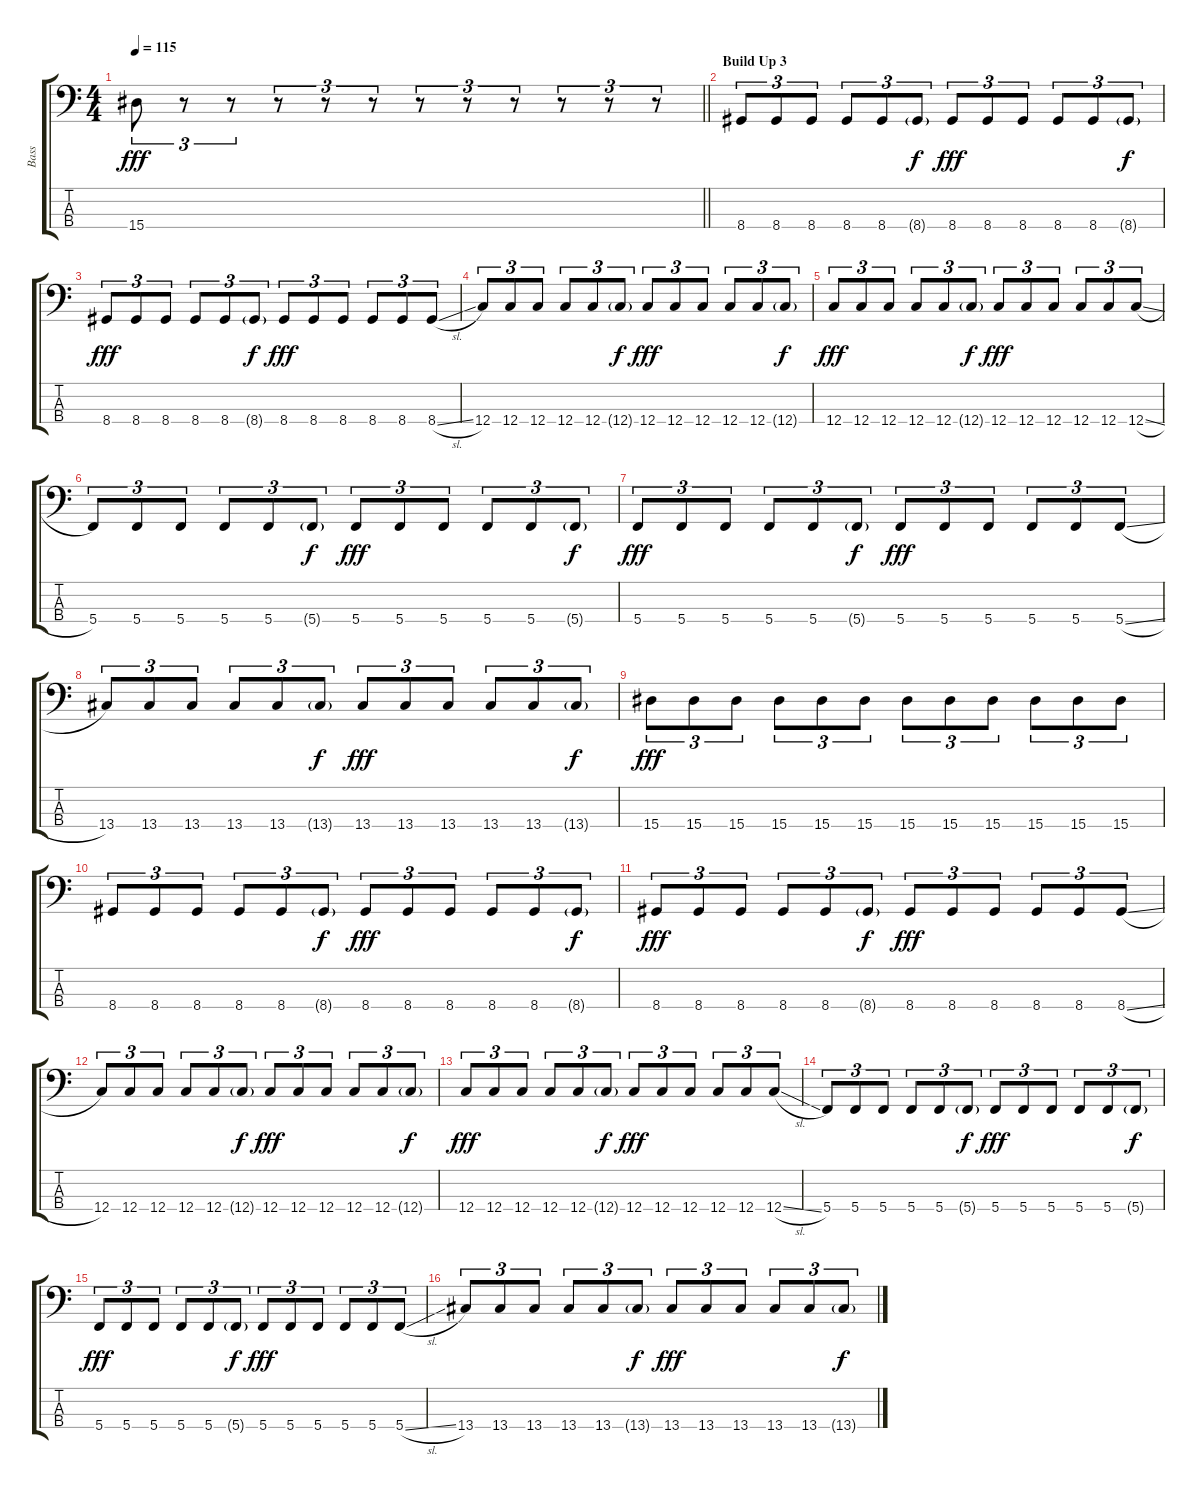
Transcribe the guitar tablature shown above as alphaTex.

\track ("Bass" "Bass") {instrument electricbassfinger}
\staff {score tabs}
\tuning (F2 C2 G1 C1) {hide}
\ts (4 4)
\tempo 115
\clef f4
\barLineRight lightlight
\ks c
15.4.8{tu (3 2) dy fff} r.8{tu (3 2)} r.8{tu (3 2)} r.8{tu (3 2)} r.8{tu (3 2)} r.8{tu (3 2)} r.8{tu (3 2)} r.8{tu (3 2)} r.8{tu (3 2)} r.8{tu (3 2)} r.8{tu (3 2)} r.8{tu (3 2)} |
\section ("" "Build Up 3")
8.4.8{tu (3 2)} 8.4.8{tu (3 2)} 8.4.8{tu (3 2)} 8.4.8{tu (3 2)} 8.4.8{tu (3 2)} 8.4{g}.8{tu (3 2) dy f} 8.4.8{tu (3 2) dy fff} 8.4.8{tu (3 2)} 8.4.8{tu (3 2)} 8.4.8{tu (3 2)} 8.4.8{tu (3 2)} 8.4{g}.8{tu (3 2) dy f} |
8.4.8{tu (3 2) dy fff} 8.4.8{tu (3 2)} 8.4.8{tu (3 2)} 8.4.8{tu (3 2)} 8.4.8{tu (3 2)} 8.4{g}.8{tu (3 2) dy f} 8.4.8{tu (3 2) dy fff} 8.4.8{tu (3 2)} 8.4.8{tu (3 2)} 8.4.8{tu (3 2)} 8.4.8{tu (3 2)} 8.4{sl}.8{tu (3 2)} |
12.4.8{tu (3 2)} 12.4.8{tu (3 2)} 12.4.8{tu (3 2)} 12.4.8{tu (3 2)} 12.4.8{tu (3 2)} 12.4{g}.8{tu (3 2) dy f} 12.4.8{tu (3 2) dy fff} 12.4.8{tu (3 2)} 12.4.8{tu (3 2)} 12.4.8{tu (3 2)} 12.4.8{tu (3 2)} 12.4{g}.8{tu (3 2) dy f} |
12.4.8{tu (3 2) dy fff} 12.4.8{tu (3 2)} 12.4.8{tu (3 2)} 12.4.8{tu (3 2)} 12.4.8{tu (3 2)} 12.4{g}.8{tu (3 2) dy f} 12.4.8{tu (3 2) dy fff} 12.4.8{tu (3 2)} 12.4.8{tu (3 2)} 12.4.8{tu (3 2)} 12.4.8{tu (3 2)} 12.4{sl}.8{tu (3 2)} |
5.4.8{tu (3 2)} 5.4.8{tu (3 2)} 5.4.8{tu (3 2)} 5.4.8{tu (3 2)} 5.4.8{tu (3 2)} 5.4{g}.8{tu (3 2) dy f} 5.4.8{tu (3 2) dy fff} 5.4.8{tu (3 2)} 5.4.8{tu (3 2)} 5.4.8{tu (3 2)} 5.4.8{tu (3 2)} 5.4{g}.8{tu (3 2) dy f} |
5.4.8{tu (3 2) dy fff} 5.4.8{tu (3 2)} 5.4.8{tu (3 2)} 5.4.8{tu (3 2)} 5.4.8{tu (3 2)} 5.4{g}.8{tu (3 2) dy f} 5.4.8{tu (3 2) dy fff} 5.4.8{tu (3 2)} 5.4.8{tu (3 2)} 5.4.8{tu (3 2)} 5.4.8{tu (3 2)} 5.4{sl}.8{tu (3 2)} |
13.4.8{tu (3 2)} 13.4.8{tu (3 2)} 13.4.8{tu (3 2)} 13.4.8{tu (3 2)} 13.4.8{tu (3 2)} 13.4{g}.8{tu (3 2) dy f} 13.4.8{tu (3 2) dy fff} 13.4.8{tu (3 2)} 13.4.8{tu (3 2)} 13.4.8{tu (3 2)} 13.4.8{tu (3 2)} 13.4{g}.8{tu (3 2) dy f} |
15.4.8{tu (3 2) dy fff} 15.4.8{tu (3 2)} 15.4.8{tu (3 2)} 15.4.8{tu (3 2)} 15.4.8{tu (3 2)} 15.4.8{tu (3 2)} 15.4.8{tu (3 2)} 15.4.8{tu (3 2)} 15.4.8{tu (3 2)} 15.4.8{tu (3 2)} 15.4.8{tu (3 2)} 15.4.8{tu (3 2)} |
8.4.8{tu (3 2)} 8.4.8{tu (3 2)} 8.4.8{tu (3 2)} 8.4.8{tu (3 2)} 8.4.8{tu (3 2)} 8.4{g}.8{tu (3 2) dy f} 8.4.8{tu (3 2) dy fff} 8.4.8{tu (3 2)} 8.4.8{tu (3 2)} 8.4.8{tu (3 2)} 8.4.8{tu (3 2)} 8.4{g}.8{tu (3 2) dy f} |
8.4.8{tu (3 2) dy fff} 8.4.8{tu (3 2)} 8.4.8{tu (3 2)} 8.4.8{tu (3 2)} 8.4.8{tu (3 2)} 8.4{g}.8{tu (3 2) dy f} 8.4.8{tu (3 2) dy fff} 8.4.8{tu (3 2)} 8.4.8{tu (3 2)} 8.4.8{tu (3 2)} 8.4.8{tu (3 2)} 8.4{sl}.8{tu (3 2)} |
12.4.8{tu (3 2)} 12.4.8{tu (3 2)} 12.4.8{tu (3 2)} 12.4.8{tu (3 2)} 12.4.8{tu (3 2)} 12.4{g}.8{tu (3 2) dy f} 12.4.8{tu (3 2) dy fff} 12.4.8{tu (3 2)} 12.4.8{tu (3 2)} 12.4.8{tu (3 2)} 12.4.8{tu (3 2)} 12.4{g}.8{tu (3 2) dy f} |
12.4.8{tu (3 2) dy fff} 12.4.8{tu (3 2)} 12.4.8{tu (3 2)} 12.4.8{tu (3 2)} 12.4.8{tu (3 2)} 12.4{g}.8{tu (3 2) dy f} 12.4.8{tu (3 2) dy fff} 12.4.8{tu (3 2)} 12.4.8{tu (3 2)} 12.4.8{tu (3 2)} 12.4.8{tu (3 2)} 12.4{sl}.8{tu (3 2)} |
5.4.8{tu (3 2)} 5.4.8{tu (3 2)} 5.4.8{tu (3 2)} 5.4.8{tu (3 2)} 5.4.8{tu (3 2)} 5.4{g}.8{tu (3 2) dy f} 5.4.8{tu (3 2) dy fff} 5.4.8{tu (3 2)} 5.4.8{tu (3 2)} 5.4.8{tu (3 2)} 5.4.8{tu (3 2)} 5.4{g}.8{tu (3 2) dy f} |
5.4.8{tu (3 2) dy fff} 5.4.8{tu (3 2)} 5.4.8{tu (3 2)} 5.4.8{tu (3 2)} 5.4.8{tu (3 2)} 5.4{g}.8{tu (3 2) dy f} 5.4.8{tu (3 2) dy fff} 5.4.8{tu (3 2)} 5.4.8{tu (3 2)} 5.4.8{tu (3 2)} 5.4.8{tu (3 2)} 5.4{sl}.8{tu (3 2)} |
13.4.8{tu (3 2)} 13.4.8{tu (3 2)} 13.4.8{tu (3 2)} 13.4.8{tu (3 2)} 13.4.8{tu (3 2)} 13.4{g}.8{tu (3 2) dy f} 13.4.8{tu (3 2) dy fff} 13.4.8{tu (3 2)} 13.4.8{tu (3 2)} 13.4.8{tu (3 2)} 13.4.8{tu (3 2)} 13.4{g}.8{tu (3 2) dy f}
